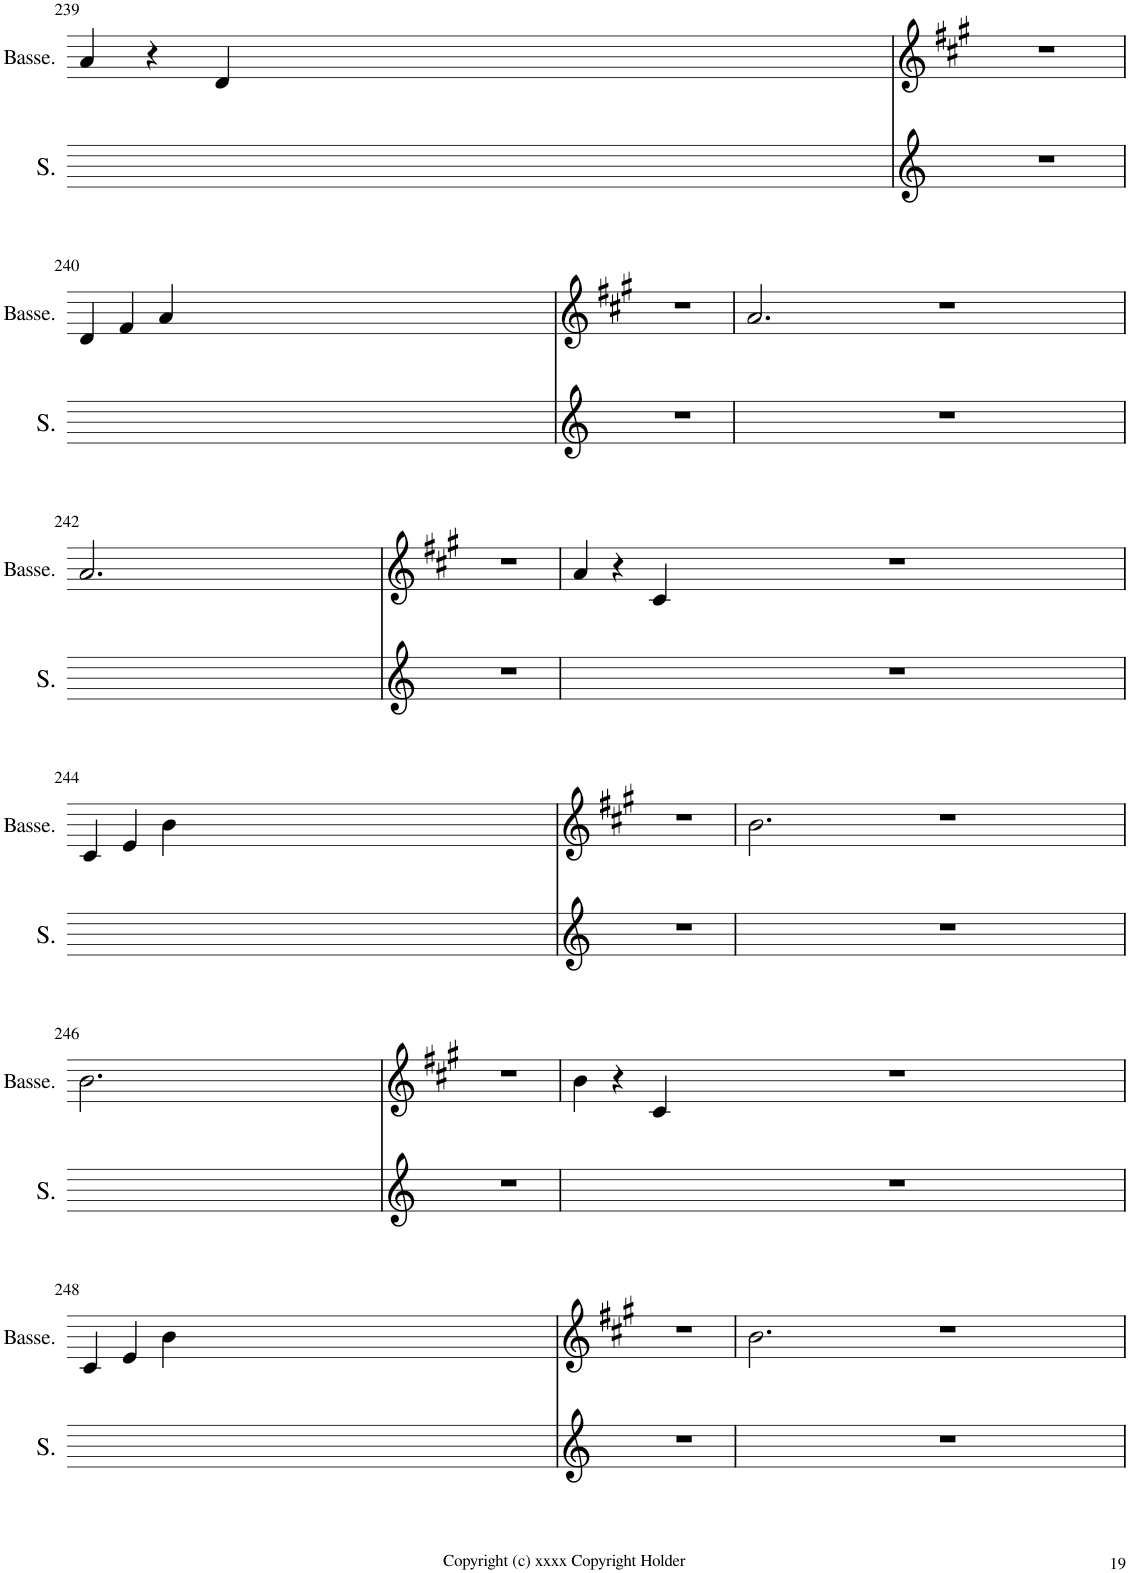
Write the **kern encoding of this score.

**kern	**kern
*part2	*part1
*staff2	*staff1
*I"Soprano	*I"Basse
*I'S.	*I'Basse.
!!LO:PB:g=z
*clefG2	*clefG2
*	*Trd1c2
*k[]	*k[f#c#g#]
*M3/4	*M3/4
=239	=239
2.r	4a/
.	4r
.	4d/
0.ryy	4ryy
.	2.r
!!LO:LB:g=z
=240	=240
2.r	4d/
.	4f#/
.	4a/
0.ryy	4ryy
.	2.r
=241	=241
2.r	2.a/
0.ryy	4ryy
.	2.r
!!LO:LB:g=z
=242	=242
2.r	2.a/
0.ryy	4ryy
.	2.r
=243	=243
2.r	4a/
.	4r
.	4c#/
0.ryy	4ryy
.	2.r
!!LO:LB:g=z
=244	=244
2.r	4c#/
.	4e/
.	4b\
0.ryy	4ryy
.	2.r
=245	=245
2.r	2.b\
0.ryy	4ryy
.	2.r
!!LO:LB:g=z
=246	=246
2.r	2.b\
0.ryy	4ryy
.	2.r
=247	=247
2.r	4b\
.	4r
.	4c#/
0.ryy	4ryy
.	2.r
!!LO:LB:g=z
=248	=248
2.r	4c#/
.	4e/
.	4b\
0.ryy	4ryy
.	2.r
=249	=249
2.r	2.b\
0.ryy	4ryy
.	2.r
=	=
*-	*-
